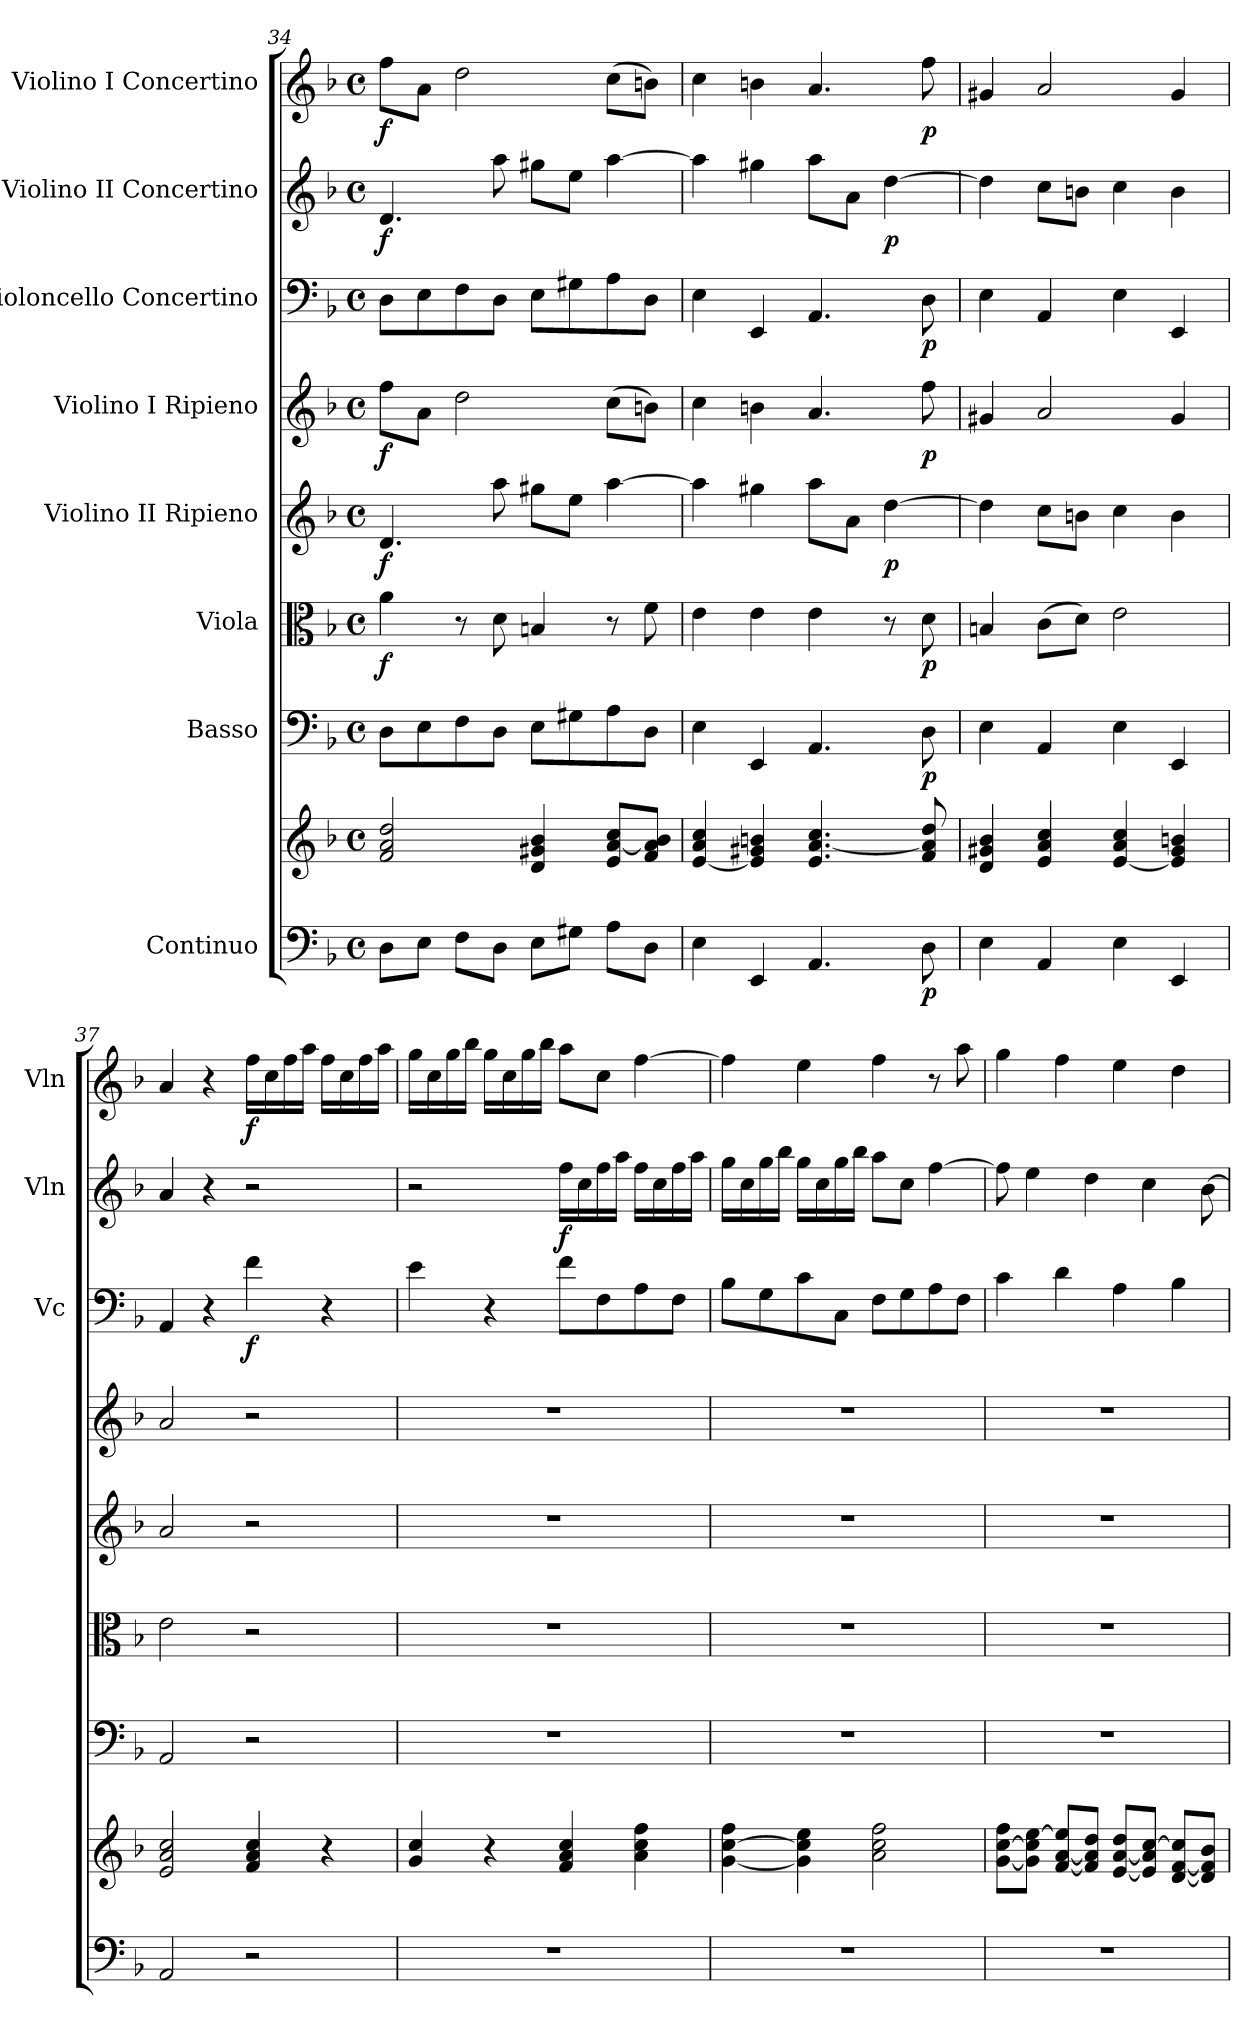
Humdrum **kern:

**kern	**kern	**dynam	**kern	**dynam	**kern	**dynam	**kern	**dynam	**kern	**dynam	**kern	**dynam	**kern	**dynam	**kern	**dynam
*part8	*part8	*part8	*part7	*part7	*part6	*part6	*part5	*part5	*part4	*part4	*part3	*part3	*part2	*part2	*part1	*part1
*staff9	*staff8	*staff8/9	*staff7	*staff7	*staff6	*staff6	*staff5	*staff5	*staff4	*staff4	*staff3	*staff3	*staff2	*staff2	*staff1	*staff1
*I"Continuo	*	*	*I"Basso	*	*I"Viola	*	*I"Violino II Ripieno	*	*I"Violino I Ripieno	*	*I"Violoncello Concertino	*	*I"Violino II Concertino	*	*I"Violino I Concertino	*
*	*	*	*	*	*	*	*	*	*	*	*I'Vc	*	*I'Vln	*	*I'Vln	*
*clefF4	*clefG2	*	*clefF4	*	*clefC3	*	*clefG2	*	*clefG2	*	*clefF4	*	*clefG2	*	*clefG2	*
*k[b-]	*k[b-]	*	*k[b-]	*	*k[b-]	*	*k[b-]	*	*k[b-]	*	*k[b-]	*	*k[b-]	*	*k[b-]	*
*M4/4	*M4/4	*	*M4/4	*	*M4/4	*	*M4/4	*	*M4/4	*	*M4/4	*	*M4/4	*	*M4/4	*
*met(c)	*met(c)	*	*met(c)	*	*met(c)	*	*met(c)	*	*met(c)	*	*met(c)	*	*met(c)	*	*met(c)	*
=34	=34	=34	=34	=34	=34	=34	=34	=34	=34	=34	=34	=34	=34	=34	=34	=34
!	!	!	!	!	!	!LO:DY:b	!	!LO:DY:b	!	!LO:DY:b	!	!	!	!LO:DY:b	!	!LO:DY:b
8D\L	2f/ 2a/ 2dd/	.	8D\L	.	4a\	f	4.d/	f	8ff\L	f	8D\L	.	4.d/	f	8ff\L	f
8E\J	.	.	8E\	.	.	.	.	.	8a\J	.	8E\	.	.	.	8a\J	.
8F\L	.	.	8F\	.	8r	.	.	.	2dd\	.	8F\	.	.	.	2dd\	.
8D\J	.	.	8D\J	.	8d\	.	8aa\	.	.	.	8D\J	.	8aa\	.	.	.
8E\L	4d/ 4g#X/ 4b-/	.	8E\L	.	4Bn/	.	8gg#X\L	.	.	.	8E\L	.	8gg#X\L	.	.	.
8G#X\J	.	.	8G#X\	.	.	.	8ee\J	.	.	.	8G#X\	.	8ee\J	.	.	.
8A\L	8e/ [8a/ 8cc/L	.	8A\	.	8r	.	[4aa\	.	(>8cc\L	.	8A\	.	[4aa\	.	(>8cc\L	.
8D\J	8f/ 8a]/ 8b-/J	.	8D\J	.	8f\	.	.	.	8bn\J)	.	8D\J	.	.	.	8bn\J)	.
=35	=35	=35	=35	=35	=35	=35	=35	=35	=35	=35	=35	=35	=35	=35	=35	=35
4E\	[4e/ 4a/ 4cc/	.	4E\	.	4e\	.	4aa\]	.	4cc\	.	4E\	.	4aa\]	.	4cc\	.
4EE/	4e/] 4g#X/ 4bn/	.	4EE/	.	4e\	.	4gg#X\	.	4bn\	.	4EE/	.	4gg#X\	.	4bn\	.
4.AA/	4.e/ [4.a/ 4.cc/	.	4.AA/	.	4e\	.	8aa\L	.	4.a/	.	4.AA/	.	8aa\L	.	4.a/	.
.	.	.	.	.	.	.	8a\J	.	.	.	.	.	8a\J	.	.	.
!	!	!	!	!	!	!	!	!LO:DY:b	!	!	!	!	!	!LO:DY:b	!	!
.	.	.	.	.	8r	.	[4dd\	p	.	.	.	.	[4dd\	p	.	.
!	!	!LO:DY:b=2	!	!LO:DY:b	!	!LO:DY:b	!	!	!	!LO:DY:b	!	!LO:DY:b	!	!	!	!LO:DY:b
8D\	8f/ 8a/] 8dd/	p	8D\	p	8d\	p	.	.	8ff\	p	8D\	p	.	.	8ff\	p
=36	=36	=36	=36	=36	=36	=36	=36	=36	=36	=36	=36	=36	=36	=36	=36	=36
4E\	4d/ 4g#X/ 4b-/	.	4E\	.	4Bn/	.	4dd\]	.	4g#X/	.	4E\	.	4dd\]	.	4g#X/	.
4AA/	4e/ 4a/ 4cc/	.	4AA/	.	(>8c\L	.	8cc\L	.	2a/	.	4AA/	.	8cc\L	.	2a/	.
.	.	.	.	.	8d\J)	.	8bn\J	.	.	.	.	.	8bn\J	.	.	.
4E\	[4e/ 4a/ 4cc/	.	4E\	.	2e\	.	4cc\	.	.	.	4E\	.	4cc\	.	.	.
4EE/	4e/] 4g#/ 4bn/	.	4EE/	.	.	.	4b\	.	4g#/	.	4EE/	.	4b\	.	4g#/	.
!!LO:PB:g=z
=37	=37	=37	=37	=37	=37	=37	=37	=37	=37	=37	=37	=37	=37	=37	=37	=37
2AA/	2e/ 2a/ 2cc/	.	2AA/	.	2e\	.	2a/	.	2a/	.	4AA/	.	4a/	.	4a/	.
.	.	.	.	.	.	.	.	.	.	.	4r	.	4r	.	4r	.
!	!	!	!	!	!	!	!	!	!	!	!	!LO:DY:b	!	!	!	!LO:DY:b
2r	4f/ 4a/ 4cc/	.	2r	.	2r	.	2r	.	2r	.	4f\	f	2r	.	16ff\LL	f
.	.	.	.	.	.	.	.	.	.	.	.	.	.	.	16cc\	.
.	.	.	.	.	.	.	.	.	.	.	.	.	.	.	16ff\	.
.	.	.	.	.	.	.	.	.	.	.	.	.	.	.	16aa\JJ	.
.	4r	.	.	.	.	.	.	.	.	.	4r	.	.	.	16ff\LL	.
.	.	.	.	.	.	.	.	.	.	.	.	.	.	.	16cc\	.
.	.	.	.	.	.	.	.	.	.	.	.	.	.	.	16ff\	.
.	.	.	.	.	.	.	.	.	.	.	.	.	.	.	16aa\JJ	.
=38	=38	=38	=38	=38	=38	=38	=38	=38	=38	=38	=38	=38	=38	=38	=38	=38
1r	4g/ 4cc/	.	1r	.	1r	.	1r	.	1r	.	4e\	.	2r	.	16gg\LL	.
.	.	.	.	.	.	.	.	.	.	.	.	.	.	.	16cc\	.
.	.	.	.	.	.	.	.	.	.	.	.	.	.	.	16gg\	.
.	.	.	.	.	.	.	.	.	.	.	.	.	.	.	16bb-\JJ	.
.	4r	.	.	.	.	.	.	.	.	.	4r	.	.	.	16gg\LL	.
.	.	.	.	.	.	.	.	.	.	.	.	.	.	.	16cc\	.
.	.	.	.	.	.	.	.	.	.	.	.	.	.	.	16gg\	.
.	.	.	.	.	.	.	.	.	.	.	.	.	.	.	16bb-\JJ	.
!	!	!	!	!	!	!	!	!	!	!	!	!	!	!LO:DY:b	!	!
.	4f/ 4a/ 4cc/	.	.	.	.	.	.	.	.	.	8f\L	.	16ff\LL	f	8aa\L	.
.	.	.	.	.	.	.	.	.	.	.	.	.	16cc\	.	.	.
.	.	.	.	.	.	.	.	.	.	.	8F\	.	16ff\	.	8cc\J	.
.	.	.	.	.	.	.	.	.	.	.	.	.	16aa\JJ	.	.	.
.	4a\ 4cc\ 4ff\	.	.	.	.	.	.	.	.	.	8A\	.	16ff\LL	.	[4ff\	.
.	.	.	.	.	.	.	.	.	.	.	.	.	16cc\	.	.	.
.	.	.	.	.	.	.	.	.	.	.	8F\J	.	16ff\	.	.	.
.	.	.	.	.	.	.	.	.	.	.	.	.	16aa\JJ	.	.	.
=39	=39	=39	=39	=39	=39	=39	=39	=39	=39	=39	=39	=39	=39	=39	=39	=39
1r	[4g\ [4cc\ 4ff\	.	1r	.	1r	.	1r	.	1r	.	8B-\L	.	16gg\LL	.	4ff\]	.
.	.	.	.	.	.	.	.	.	.	.	.	.	16cc\	.	.	.
.	.	.	.	.	.	.	.	.	.	.	8G\	.	16gg\	.	.	.
.	.	.	.	.	.	.	.	.	.	.	.	.	16bb-\JJ	.	.	.
.	4g\] 4cc\] 4ee\	.	.	.	.	.	.	.	.	.	8c\	.	16gg\LL	.	4ee\	.
.	.	.	.	.	.	.	.	.	.	.	.	.	16cc\	.	.	.
.	.	.	.	.	.	.	.	.	.	.	8C\J	.	16gg\	.	.	.
.	.	.	.	.	.	.	.	.	.	.	.	.	16bb-\JJ	.	.	.
.	2a\ 2cc\ 2ff\	.	.	.	.	.	.	.	.	.	8F\L	.	8aa\L	.	4ff\	.
.	.	.	.	.	.	.	.	.	.	.	8G\	.	8cc\J	.	.	.
.	.	.	.	.	.	.	.	.	.	.	8A\	.	[4ff\	.	8r	.
.	.	.	.	.	.	.	.	.	.	.	8F\J	.	.	.	8aa\	.
=40	=40	=40	=40	=40	=40	=40	=40	=40	=40	=40	=40	=40	=40	=40	=40	=40
1r	[8g\ [8cc\ 8ff\L	.	1r	.	1r	.	1r	.	1r	.	4c\	.	8ff\]	.	4gg\	.
.	8g]\ 8cc]\ [8ee\J	.	.	.	.	.	.	.	.	.	.	.	4ee\	.	.	.
.	[8f/ [8a/ 8ee]/L	.	.	.	.	.	.	.	.	.	4d\	.	.	.	4ff\	.
.	8f]/ 8a]/ 8dd/J	.	.	.	.	.	.	.	.	.	.	.	4dd\	.	.	.
.	[8e/ [8a/ 8dd/L	.	.	.	.	.	.	.	.	.	4A\	.	.	.	4ee\	.
.	8e]/ 8a]/ [8cc/J	.	.	.	.	.	.	.	.	.	.	.	4cc\	.	.	.
.	[8d/ [8f/ 8cc]/L	.	.	.	.	.	.	.	.	.	4B-\	.	.	.	4dd\	.
.	8d]/ 8f]/ 8b-/J	.	.	.	.	.	.	.	.	.	.	.	[8b-\	.	.	.
=	=	=	=	=	=	=	=	=	=	=	=	=	=	=	=	=
*-	*-	*-	*-	*-	*-	*-	*-	*-	*-	*-	*-	*-	*-	*-	*-	*-
